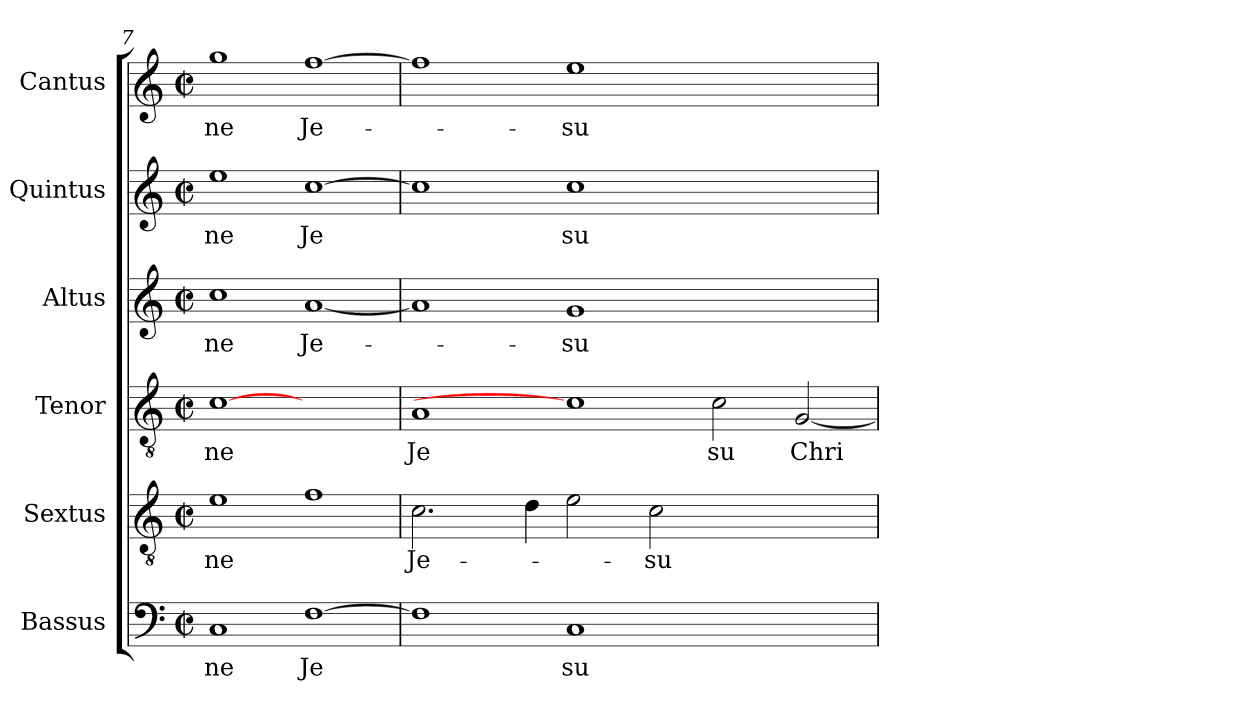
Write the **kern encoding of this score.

**kern	**text	**kern	**text	**kern	**text	**kern	**text	**kern	**text	**kern	**text
*part6	*part6	*part5	*part5	*part4	*part4	*part3	*part3	*part2	*part2	*part1	*part1
*staff6	*staff6	*staff5	*staff5	*staff4	*staff4	*staff3	*staff3	*staff2	*staff2	*staff1	*staff1
*I"Bassus	*	*I"Sextus	*	*I"Tenor	*	*I"Altus	*	*I"Quintus	*	*I"Cantus	*
*clefF4	*	*clefGv2	*	*clefGv2	*	*clefG2	*	*clefG2	*	*clefG2	*
*M2/2	*	*M2/2	*	*M2/2	*	*M2/2	*	*M2/2	*	*M2/2	*
*met(c|)	*	*met(c|)	*	*met(c|)	*	*met(c|)	*	*met(c|)	*	*met(c|)	*
=7	=7	=7	=7	=7	=7	=7	=7	=7	=7	=7	=7
!	!LO:LY:b:cj	!	!LO:LY:b:cj	!	!LO:LY:b:cj	!	!LO:LY:b:cj	!	!LO:LY:b:cj	!	!LO:LY:b:cj
1C	ne	1e	ne	[1c	ne	1cc	-ne	1ee	ne	1gg	-ne
!	!LO:LY:b:cj	!	!	!	!	!	!LO:LY:b:cj	!	!LO:LY:b:cj	!	!LO:LY:b:cj
[>1F	Je	1f	.	1ryy	.	[>1a	Je-	[<1cc	Je	[>1ff	Je-
!!LO:LB:g=z
=8	=8	=8	=8	=8	=8	=8	=8	=8	=8	=8	=8
!	!	!	!LO:LY:b:cj	!	!LO:LY:b:cj	!	!	!	!	!	!
*	*	*	*	*	*	*^	*	*^	*	*^	*
1F]	.	2.c\	Je-	1A	Je	1a]	4ryy	.	1cc]	4ryy	.	1ff]	4ryy	.
.	.	.	.	.	.	.	32ryy	.	.	32ryy	.	.	32ryy	.
.	.	.	.	.	.	.	1ryy	.	.	1ryy	.	.	1ryy	.
.	.	4d\	.	.	.	.	.	.	.	.	.	.	.	.
!	!LO:LY:b:cj	!	!	!	!	!	!	!LO:LY:b:cj	!	!	!LO:LY:b:cj	!	!	!LO:LY:b:cj
1C	su	2e\	.	1c]	.	1g	.	-su	1cc	.	su	1ee	.	-su
.	.	.	.	.	.	.	1ryy	.	.	1ryy	.	.	1ryy	.
!	!	!	!LO:LY:b:cj	!	!	!	!	!	!	!	!	!	!	!
.	.	2c\	-su	.	.	.	.	.	.	.	.	.	.	.
!	!	!	!	!	!LO:LY:b:cj	!	!	!	!	!	!	!	!	!
1ryy	.	1ryy	.	2c\	su	1ryy	.	.	1ryy	.	.	1ryy	.	.
.	.	.	.	.	.	.	2ryy	.	.	2ryy	.	.	2ryy	.
!	!	!	!	!	!LO:LY:b	!	!	!	!	!	!	!	!	!
.	.	.	.	[<2G/	Chri	.	.	.	.	.	.	.	.	.
.	.	.	.	.	.	.	8..ryy	.	.	8..ryy	.	.	8..ryy	.
*	*	*	*	*	*	*v	*v	*	*	*	*	*v	*v	*
*	*	*	*	*	*	*	*	*v	*v	*	*	*
=	=	=	=	=	=	=	=	=	=	=	=
*-	*-	*-	*-	*-	*-	*-	*-	*-	*-	*-	*-
